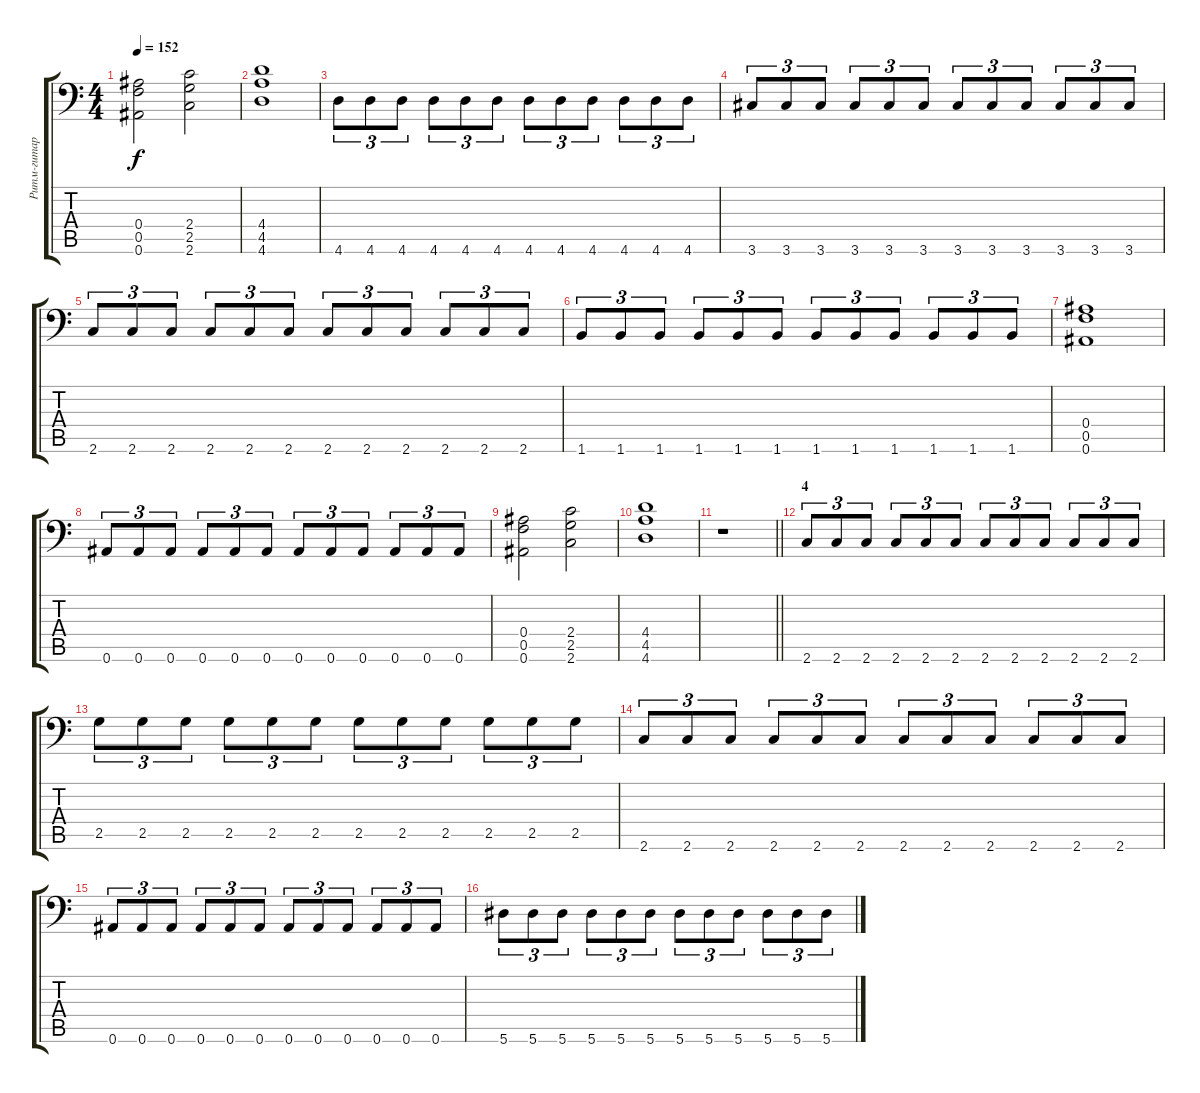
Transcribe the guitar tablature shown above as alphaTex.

\track ("Ритм-гитара" "Ритм-гитар") {instrument distortionguitar}
\staff {score tabs}
\tuning (C4 G3 Eb3 Bb2 F2 Bb1) {hide}
\ts (4 4)
\tempo 152
\clef f4
\ks c
(0.4 0.5 0.6).2{dy f} (2.4 2.5 2.6).2 |
(4.4 4.5 4.6).1 |
4.6.8{tu (3 2)} 4.6.8{tu (3 2)} 4.6.8{tu (3 2)} 4.6.8{tu (3 2)} 4.6.8{tu (3 2)} 4.6.8{tu (3 2)} 4.6.8{tu (3 2)} 4.6.8{tu (3 2)} 4.6.8{tu (3 2)} 4.6.8{tu (3 2)} 4.6.8{tu (3 2)} 4.6.8{tu (3 2)} |
3.6.8{tu (3 2)} 3.6.8{tu (3 2)} 3.6.8{tu (3 2)} 3.6.8{tu (3 2)} 3.6.8{tu (3 2)} 3.6.8{tu (3 2)} 3.6.8{tu (3 2)} 3.6.8{tu (3 2)} 3.6.8{tu (3 2)} 3.6.8{tu (3 2)} 3.6.8{tu (3 2)} 3.6.8{tu (3 2)} |
2.6.8{tu (3 2)} 2.6.8{tu (3 2)} 2.6.8{tu (3 2)} 2.6.8{tu (3 2)} 2.6.8{tu (3 2)} 2.6.8{tu (3 2)} 2.6.8{tu (3 2)} 2.6.8{tu (3 2)} 2.6.8{tu (3 2)} 2.6.8{tu (3 2)} 2.6.8{tu (3 2)} 2.6.8{tu (3 2)} |
1.6.8{tu (3 2)} 1.6.8{tu (3 2)} 1.6.8{tu (3 2)} 1.6.8{tu (3 2)} 1.6.8{tu (3 2)} 1.6.8{tu (3 2)} 1.6.8{tu (3 2)} 1.6.8{tu (3 2)} 1.6.8{tu (3 2)} 1.6.8{tu (3 2)} 1.6.8{tu (3 2)} 1.6.8{tu (3 2)} |
(0.4 0.5 0.6).1 |
0.6.8{tu (3 2)} 0.6.8{tu (3 2)} 0.6.8{tu (3 2)} 0.6.8{tu (3 2)} 0.6.8{tu (3 2)} 0.6.8{tu (3 2)} 0.6.8{tu (3 2)} 0.6.8{tu (3 2)} 0.6.8{tu (3 2)} 0.6.8{tu (3 2)} 0.6.8{tu (3 2)} 0.6.8{tu (3 2)} |
(0.4 0.5 0.6).2 (2.4 2.5 2.6).2 |
(4.4 4.5 4.6).1 |
\barLineRight lightlight
r.1 |
\section ("" "4")
2.6.8{tu (3 2)} 2.6.8{tu (3 2)} 2.6.8{tu (3 2)} 2.6.8{tu (3 2)} 2.6.8{tu (3 2)} 2.6.8{tu (3 2)} 2.6.8{tu (3 2)} 2.6.8{tu (3 2)} 2.6.8{tu (3 2)} 2.6.8{tu (3 2)} 2.6.8{tu (3 2)} 2.6.8{tu (3 2)} |
2.5.8{tu (3 2)} 2.5.8{tu (3 2)} 2.5.8{tu (3 2)} 2.5.8{tu (3 2)} 2.5.8{tu (3 2)} 2.5.8{tu (3 2)} 2.5.8{tu (3 2)} 2.5.8{tu (3 2)} 2.5.8{tu (3 2)} 2.5.8{tu (3 2)} 2.5.8{tu (3 2)} 2.5.8{tu (3 2)} |
2.6.8{tu (3 2)} 2.6.8{tu (3 2)} 2.6.8{tu (3 2)} 2.6.8{tu (3 2)} 2.6.8{tu (3 2)} 2.6.8{tu (3 2)} 2.6.8{tu (3 2)} 2.6.8{tu (3 2)} 2.6.8{tu (3 2)} 2.6.8{tu (3 2)} 2.6.8{tu (3 2)} 2.6.8{tu (3 2)} |
0.6.8{tu (3 2)} 0.6.8{tu (3 2)} 0.6.8{tu (3 2)} 0.6.8{tu (3 2)} 0.6.8{tu (3 2)} 0.6.8{tu (3 2)} 0.6.8{tu (3 2)} 0.6.8{tu (3 2)} 0.6.8{tu (3 2)} 0.6.8{tu (3 2)} 0.6.8{tu (3 2)} 0.6.8{tu (3 2)} |
5.6.8{tu (3 2)} 5.6.8{tu (3 2)} 5.6.8{tu (3 2)} 5.6.8{tu (3 2)} 5.6.8{tu (3 2)} 5.6.8{tu (3 2)} 5.6.8{tu (3 2)} 5.6.8{tu (3 2)} 5.6.8{tu (3 2)} 5.6.8{tu (3 2)} 5.6.8{tu (3 2)} 5.6.8{tu (3 2)}
